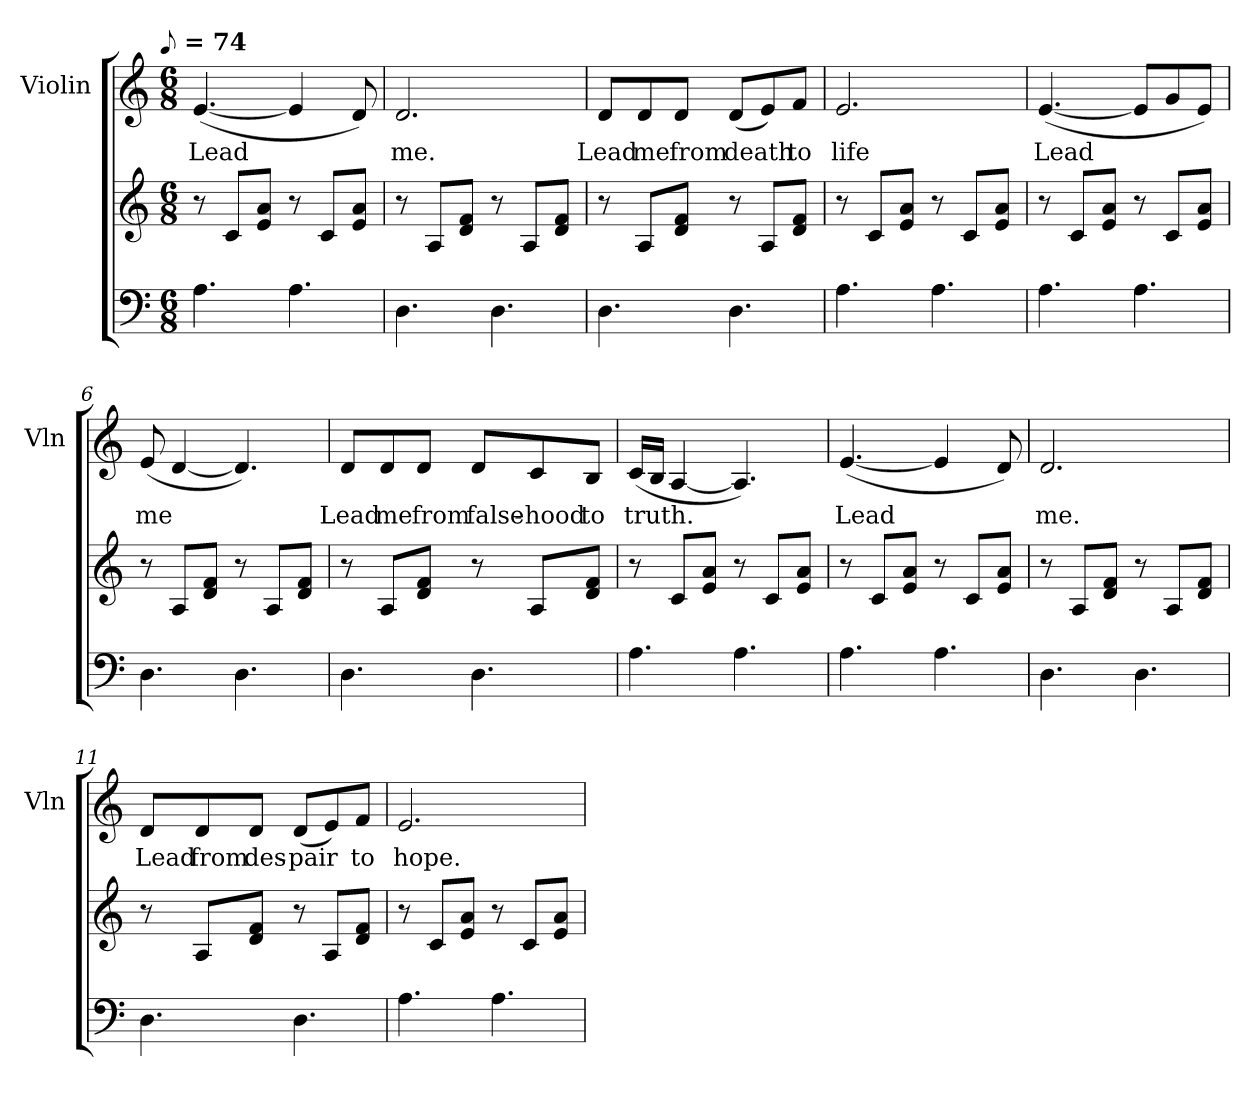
**kern	**kern	**kern	**text
*part2	*part2	*part1	*part1
*staff3	*staff2	*staff1	*staff1
*	*	*I"Violin	*
*	*	*I'Vln	*
*clefF4	*clefG2	*clefG2	*
!!LO:TX:omd:t=[8th] = 74
*M6/8	*M6/8	*M6/8	*
*MM74	*MM74	*MM74	*
=1	=1	=1	=1
4.A	8r	([4.e	Lead
.	8cL	.	.
.	8e 8aJ	.	.
4.A	8r	4e]	.
.	8cL	.	.
.	8e 8aJ	8d)	.
=2	=2	=2	=2
4.D	8r	2.d	me.
.	8AL	.	.
.	8d 8fJ	.	.
4.D	8r	.	.
.	8AL	.	.
.	8d 8fJ	.	.
=3	=3	=3	=3
4.D	8r	8dL	Lead
.	8AL	8d	me
.	8d 8fJ	8dJ	from
4.D	8r	(8dL	death
.	8AL	8e)	.
.	8d 8fJ	8fJ	to
=4	=4	=4	=4
4.A	8r	2.e	life
.	8cL	.	.
.	8e 8aJ	.	.
4.A	8r	.	.
.	8cL	.	.
.	8e 8aJ	.	.
!!LO:LB:g=z
=5	=5	=5	=5
4.A	8r	([4.e	Lead
.	8cL	.	.
.	8e 8aJ	.	.
4.A	8r	8eL]	.
.	8cL	8g	.
.	8e 8aJ	8eJ)	.
=6	=6	=6	=6
4.D	8r	(8e	me
.	8AL	[4d	.
.	8d 8fJ	.	.
4.D	8r	4.d])	.
.	8AL	.	.
.	8d 8fJ	.	.
=7	=7	=7	=7
4.D	8r	8dL	Lead
.	8AL	8d	me
.	8d 8fJ	8dJ	from
4.D	8r	8dL	false-
.	8AL	8c	-hood
.	8d 8fJ	8BJ	to
=8	=8	=8	=8
4.A	8r	(16cLL	truth.
.	.	16BJJ	.
.	8cL	[4A	.
.	8e 8aJ	.	.
4.A	8r	4.A])	.
.	8cL	.	.
.	8e 8aJ	.	.
!!LO:LB:g=z
=9	=9	=9	=9
4.A	8r	([4.e	Lead
.	8cL	.	.
.	8e 8aJ	.	.
4.A	8r	4e]	.
.	8cL	.	.
.	8e 8aJ	8d)	.
=10	=10	=10	=10
4.D	8r	2.d	me.
.	8AL	.	.
.	8d 8fJ	.	.
4.D	8r	.	.
.	8AL	.	.
.	8d 8fJ	.	.
=11	=11	=11	=11
4.D	8r	8dL	Lead
.	8AL	8d	from
.	8d 8fJ	8dJ	des-
4.D	8r	(8dL	-pair
.	8AL	8e)	.
.	8d 8fJ	8fJ	to
=12	=12	=12	=12
4.A	8r	2.e	hope.
.	8cL	.	.
.	8e 8aJ	.	.
4.A	8r	.	.
.	8cL	.	.
.	8e 8aJ	.	.
=	=	=	=
*-	*-	*-	*-
